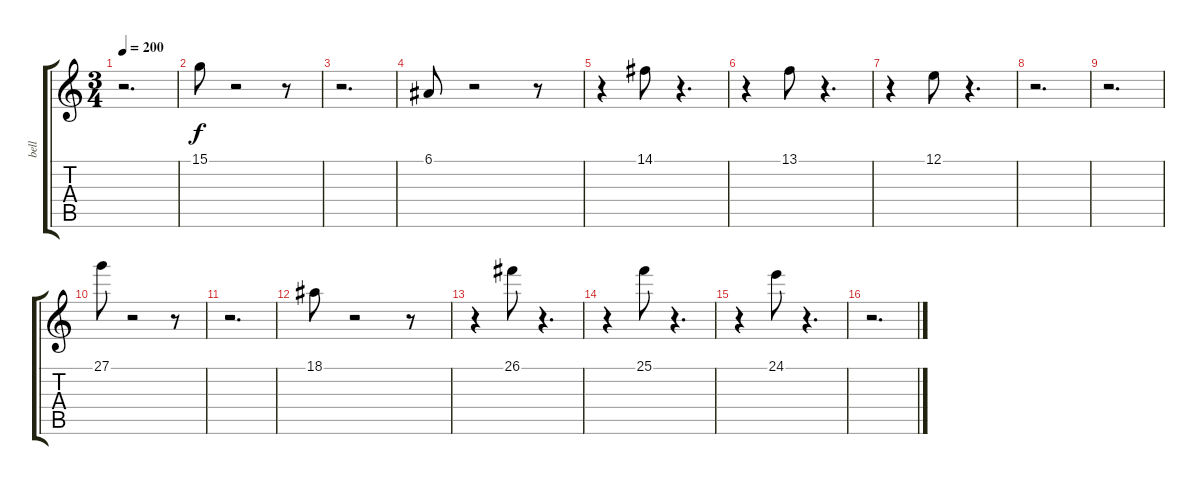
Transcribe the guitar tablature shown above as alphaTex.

\track ("bell" "bell") {instrument fx4atmosphere}
\staff {score tabs}
\tuning (E4 B3 G3 D3 A2 E2) {hide}
\ts (3 4)
\tempo 200
\clef g2
\ks c
r.2{d dy ff} |
15.1.8{dy f} r.2 r.8 |
r.2{d} |
6.1.8 r.2 r.8 |
r.4 14.1.8 r.4{d} |
r.4 13.1.8 r.4{d} |
r.4 12.1.8 r.4{d} |
r.2{d} |
r.2{d} |
27.1.8 r.2 r.8 |
r.2{d} |
18.1.8 r.2 r.8 |
r.4 26.1.8 r.4{d} |
r.4 25.1.8 r.4{d} |
r.4 24.1.8 r.4{d} |
r.2{d}
